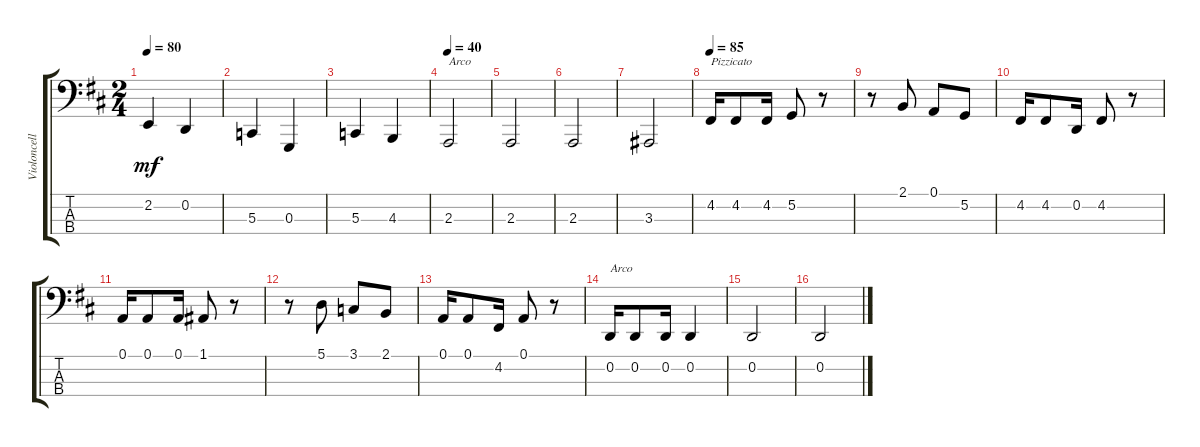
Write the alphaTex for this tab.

\track ("Violoncello" "Violoncell") {instrument cello}
\staff {score tabs}
\tuning (A2 D2 G1 C1) {hide}
\ts (2 4)
\tempo 80
\clef f4
\ks d
2.2.4{dy mf} 0.2.4 |
5.3.4 0.3.4 |
5.3.4 4.3.4 |
\tempo 40
2.3.2{txt "Arco" instrument cello} |
2.3.2 |
2.3.2 |
3.3.2 |
\tempo 85
4.2.16{txt "Pizzicato" instrument pizzicatostrings} 4.2.8 4.2.16 5.2.8 r.8 |
r.8 2.1.8 0.1.8 5.2.8 |
4.2.16 4.2.8 0.2.16 4.2.8 r.8 |
0.1.16 0.1.8 0.1.16 1.1.8 r.8 |
r.8 5.1.8 3.1.8 2.1.8 |
0.1.16 0.1.8 4.2.16 0.1.8 r.8 |
0.2.16{txt "Arco" instrument cello} 0.2.8 0.2.16 0.2.4 |
0.2.2 |
0.2.2
